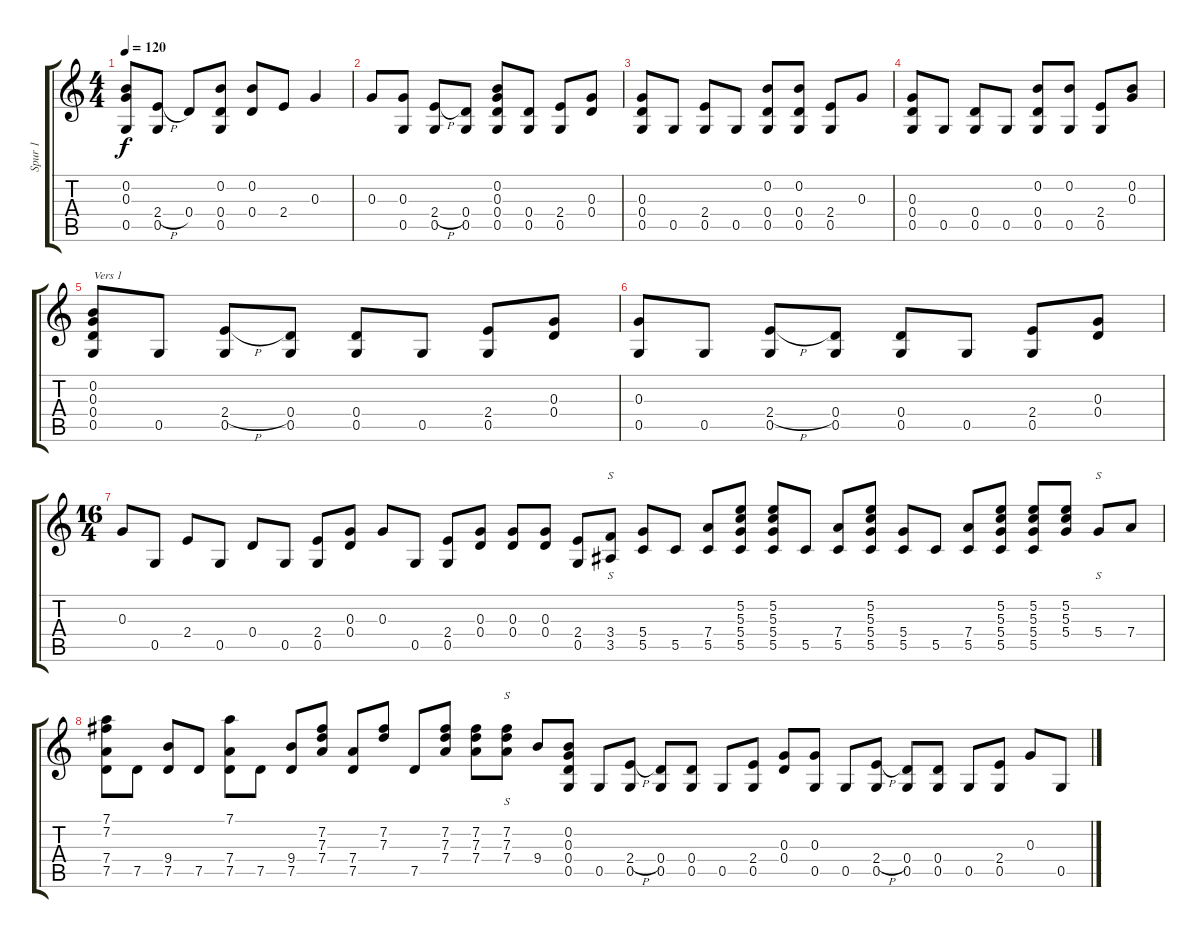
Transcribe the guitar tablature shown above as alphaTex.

\track ("Spur 1" "Spur 1") {instrument distortionguitar}
\staff {score tabs}
\tuning (D4 B3 G3 D3 G2 D2) {hide}
\ts (4 4)
\tempo 120
\clef g2
\ks c
(0.2 0.3 0.5).8{dy f instrument distortionguitar} (2.4{h} 0.5).8 0.4.8 (0.2 0.4 0.5).8 (0.2 0.4).8 2.4.8 0.3.4 |
0.3.8 (0.3 0.5).8 (2.4{h} 0.5).8 (0.4 0.5).8 (0.2 0.3 0.4 0.5).8 (0.4 0.5).8 (2.4 0.5).8 (0.3 0.4).8 |
(0.3 0.4 0.5).8 0.5.8 (2.4 0.5).8 0.5.8 (0.2 0.4 0.5).8 (0.2 0.4 0.5).8 (2.4 0.5).8 0.3.8 |
(0.3 0.4 0.5).8 0.5.8 (0.4 0.5).8 0.5.8 (0.2 0.4 0.5).8 (0.2 0.5).8 (2.4 0.5).8 (0.2 0.3).8 |
(0.2 0.3 0.4 0.5).8{txt "Vers 1"} 0.5.8 (2.4{h} 0.5).8 (0.4 0.5).8 (0.4 0.5).8 0.5.8 (2.4 0.5).8 (0.3 0.4).8 |
(0.3 0.5).8 0.5.8 (2.4{h} 0.5).8 (0.4 0.5).8 (0.4 0.5).8 0.5.8 (2.4 0.5).8 (0.3 0.4).8 |
\ts (16 4)
0.3.8 0.5.8 2.4.8 0.5.8 0.4.8 0.5.8 (2.4 0.5).8 (0.3 0.4).8 0.3.8 0.5.8 (2.4 0.5).8 (0.3 0.4).8 (0.3 0.4).8 (0.3 0.4).8 (2.4 0.5).8 (3.4 3.5).8{s} (5.4 5.5).8 5.5.8 (7.4 5.5).8 (5.2 5.3 5.4 5.5).8 (5.2 5.3 5.4 5.5).8 5.5.8 (7.4 5.5).8 (5.2 5.3 5.4 5.5).8 (5.4 5.5).8 5.5.8 (7.4 5.5).8 (5.2 5.3 5.4 5.5).8 (5.2 5.3 5.4 5.5).8 (5.2 5.3 5.4).8 5.4.8{s} 7.4.8 |
(7.1 7.2 7.4 7.5).8 7.5.8 (9.4 7.5).8 7.5.8 (7.1 7.4 7.5).8 7.5.8 (9.4 7.5).8 (7.2 7.3 7.4).8 (7.4 7.5).8 (7.2 7.3).8 7.5.8 (7.2 7.3 7.4).8 (7.2 7.3 7.4).8 (7.2 7.3 7.4).8{s} 9.4.8 (0.2 0.3 0.4 0.5).8 0.5.8 (2.4{h} 0.5).8 (0.4 0.5).8 (0.4 0.5).8 0.5.8 (2.4 0.5).8 (0.3 0.4).8 (0.3 0.5).8 0.5.8 (2.4{h} 0.5).8 (0.4 0.5).8 (0.4 0.5).8 0.5.8 (2.4 0.5).8 0.3.8 0.5.8
